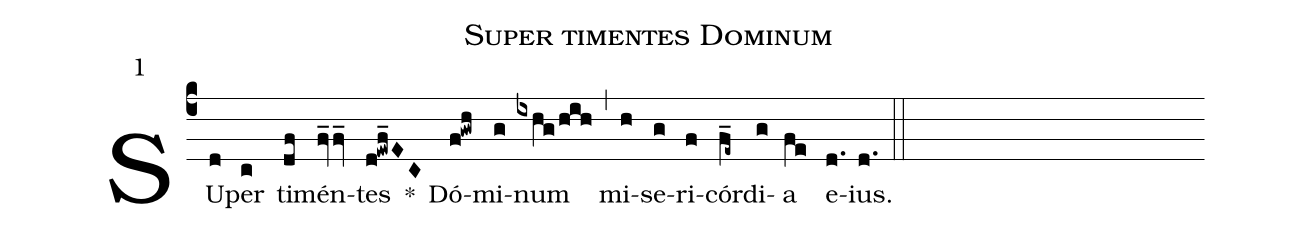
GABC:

name: Super timentes Dominum;
mode: 1;
%%
(c4)
SU(d)per(c) ti(df)mén(fv_fv_)tes(d!ewf_EC) *()
Dó(f!gwh)mi(g)num(ixhg/hih) (,)
mi(h)se(g)ri(f)cór(f_e~)di(g)a(fe) e(d.)ius.(d.) (::)
